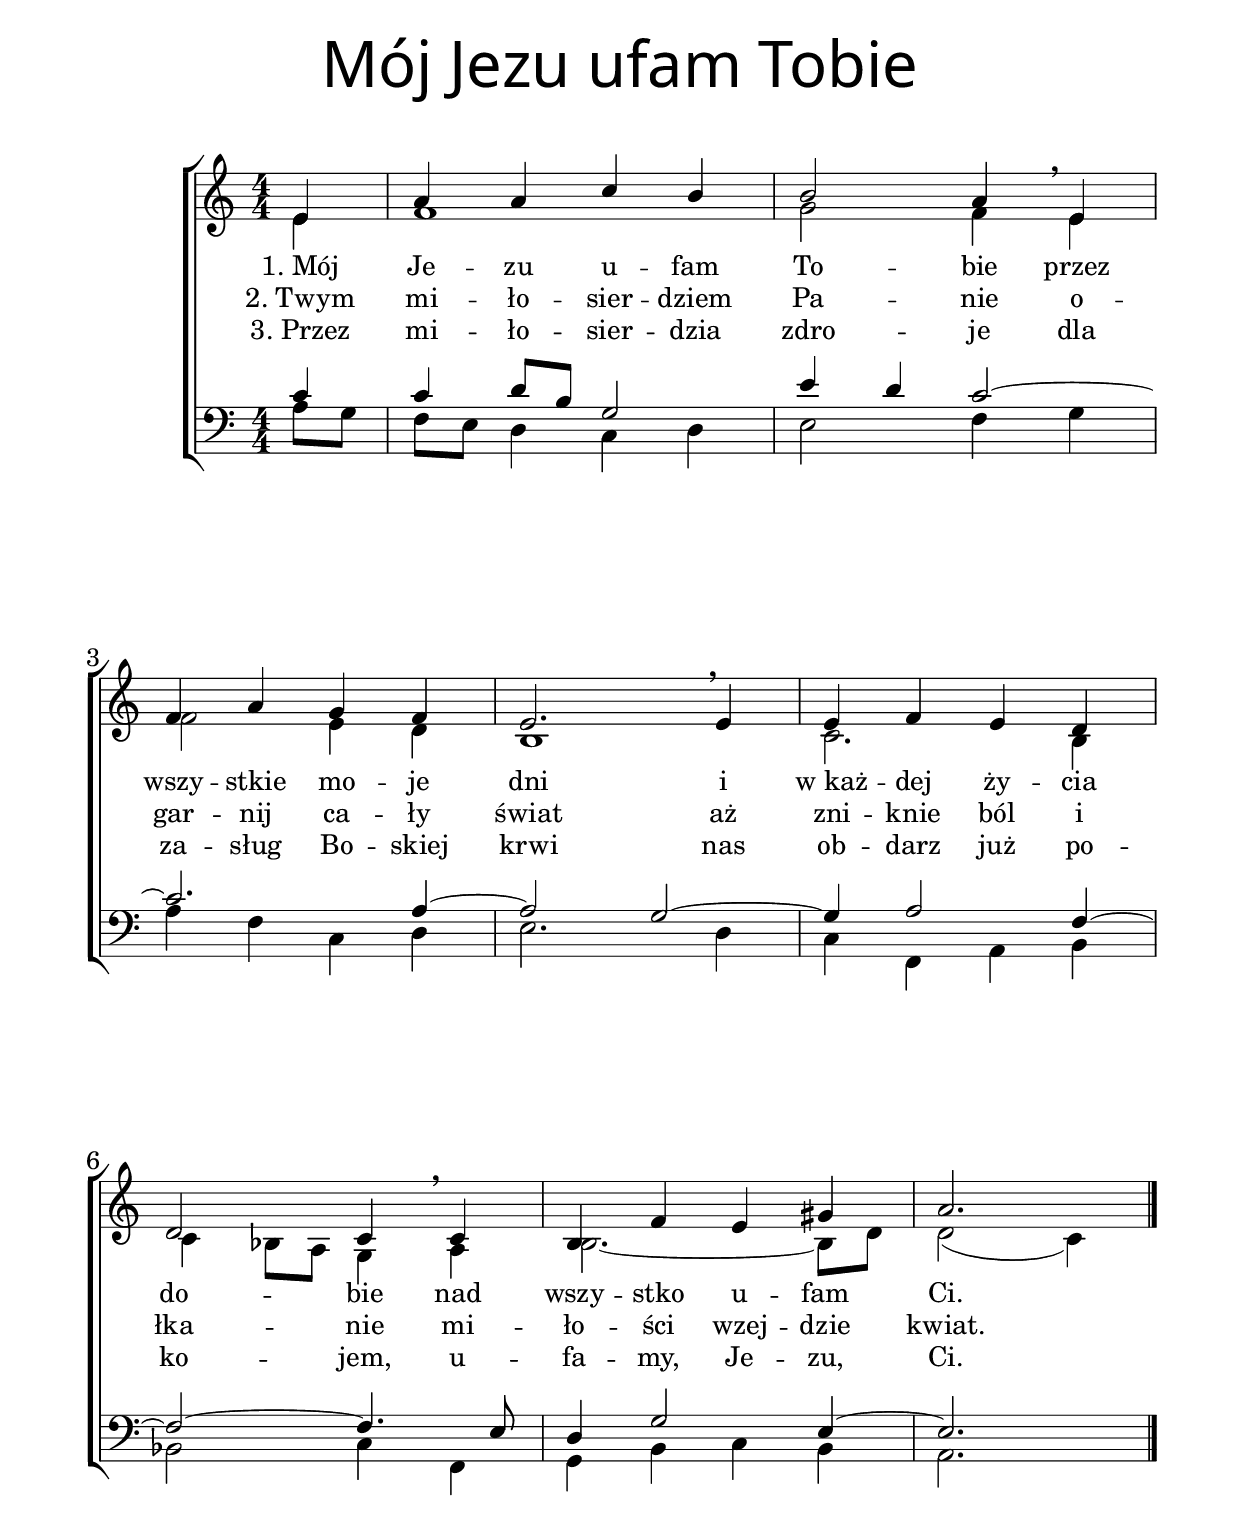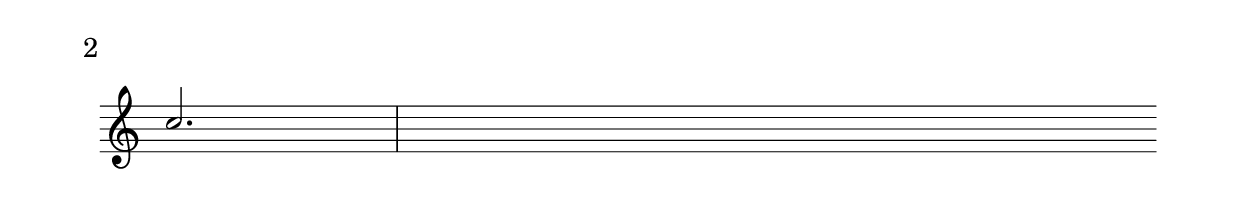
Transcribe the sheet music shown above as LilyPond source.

\version "2.18.2"

% Common definitions
% Based on a choral template by Samuel Speer
% http://samuelspeer.com/blog/2014/choral-scores-vii/

#(set-global-staff-size 18.5)
%#(set-global-staff-size 16.8)

\pointAndClickOff

\paper {

  paper-height = 29.7\cm
  paper-width = 21\cm %6.875\in %8.26
  
  top-margin = 0.5\in
  bottom-margin = 0.5\in
  left-margin = 0.55\in
  line-width = 7.16\in
  indent = 0.75\in
  short-indent = 0.115\in
  markup-system-spacing #'padding = #3
  top-system-spacing #'padding = #2.5
  top-markup-spacing #'padding = #5
  last-bottom-spacing #'basic-distance = #7
  last-bottom-spacing #'padding = #2.5

  #(define fonts
    (make-pango-font-tree
      "Neuton"
      "Ubuntu"
      "Luxi Mono"
       (/ staff-height pt 20)))

  %print-first-page-number = ##t
  %first-page-number = 3


  oddHeaderMarkup = \markup \fill-line {
      " "
      \on-the-fly #not-part-first-page \fromproperty #'header:instrument
      \fontsize #0.75
        \on-the-fly #print-page-number-check-first \fromproperty #'page:page-number-string
    }
  evenHeaderMarkup = \markup \fill-line {
      \fontsize #0.75
        \on-the-fly #print-page-number-check-first \fromproperty #'page:page-number-string
      \on-the-fly #not-part-first-page \fromproperty #'header:instrument
      " "
    }

  bookTitleMarkup = \markup {
    \override #'(baseline-skip . 3.5)
    \column {
      \fill-line { \fromproperty #'header:dedication }
      \override #'(baseline-skip . 3.5)
      \column {
        \fill-line {
          \fontsize #8 \override #'(font-name . "Neuton Light")
          \fromproperty #'header:title
        }
        \fill-line {
          \large \bold
          \fromproperty #'header:subtitle
        }
        \fill-line {
          \large \fromproperty #'header:subsubtitle
        }
      }
      \override #'(baseline-skip . 2.2)
      \column {
        \vspace #0.5
        \fill-line {
          \fromproperty #'header:poet
          \fromproperty #'header:composer
        }
        \fill-line {
          \smaller \fromproperty #'header:poetyear
          \smaller \fromproperty #'header:composeryear
        }
      }
    }
  }

}

\header {
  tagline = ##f
}

\layout {

  \context { \Lyrics
    \override LyricText #'font-size = #0.75
    \override LyricHyphen #'minimum-distance = #1
  }

  \context { \Score
    \override BarLine #'hair-thickness = 1.5
    \override BarLine #'thick-thickness = 4.4
    \override BarLine #'kern = 1.75
    \override BarLine #'space-alist #'time-signature =
      #'(extra-space . 0.4)
    \override Beam #'beam-thickness = #0.56
    \override BarNumber #'font-size = #0.1
    \override MetronomeMark #'padding = #2
    \override MetronomeMark #'font-size = #1.5
    \override SystemStartBracket #'padding = #0.55
    markFormatter = #format-mark-box-alphabet
  }

  \context { \Staff
    \override StaffSymbol #'thickness = #0.8
    \override StaffSymbol #'ledger-line-thickness = #'(0.8 . 0.08)
    \override InstrumentName #'font-size = #-0.5
    \numericTimeSignature
  }

  \context { \ChoirStaff
    \override DynamicText #'font-size = #-1.25
    \override DynamicText #'direction = #UP
    \override DynamicLineSpanner #'direction = #UP
    \override StaffGrouper #'staff-staff-spacing
      #'basic-distance = #13.5
    \override StaffGrouper #'staff-staff-spacing
      #'stretchability = #4
    \override StaffGrouper #'staffgroup-staff-spacing
      #'basic-distance = #12.5
    \override StaffGrouper #'staffgroup-staff-spacing
      #'stretchability = #4
  }

  \context { \PianoStaff
    instrumentName = "Organy"
    \override InstrumentName #'baseline-skip = 2.2
  }

}


#(set-global-staff-size 22)

\header {
	title = "Mój Jezu ufam Tobie"
}

sopNotes = \relative c' {

\partial 4 e4

a a c b b2 a4 \breathe
e f a g f e2. \breathe

e4 e f e d d2 c4 \breathe c
b f' e gis a2.
\bar "|." \pageBreak c
}

altNotes = \relative c' {

e4 f1 g2 f4 e 
f2 e4 d b1
c2. b4 c bes8 a g4 a 
b2.~b8 d d2( c4)
}

tenNotes = \relative c' {

c4 c d8 b g2 
e'4 d c2~c2. a4~a2
g~g4 a2 f4~f2~f4. e8
d4 g2 e4~e2.
}

basNotes = \relative c' {

a8 g
f e d4 c d 
e2 f4 g \break
a f c d
e2. d4 
c f, a b \break
bes2 c4 f,
g b c b 
a2.
}

lyricsA = \lyricmode {

"1. Mój" Je -- zu u -- fam To -- bie
przez wszy -- stkie mo -- je dni
i "w każ" -- dej ży -- cia do -- bie
nad wszy -- stko u -- fam Ci.
}

lyricsB = \lyricmode {
"2. Twym" mi -- ło -- sier -- dziem Pa -- nie
o -- gar -- nij ca -- ły świat
aż zni -- knie ból i łka -- nie
mi -- ło -- ści wzej -- dzie kwiat.
}

lyricsC = \lyricmode {
"3. Przez" mi -- ło -- sier -- dzia zdro -- je
dla za -- sług Bo -- skiej krwi 
nas ob -- darz już po -- ko -- jem,
u -- fa -- my, Je -- zu, Ci.
}

\score {
  <<
    \new ChoirStaff <<
      \new Staff <<
         \new Voice = Sop { \key c \major \voiceOne \sopNotes }
         \new Voice = Alt { \key c \major \voiceTwo \altNotes }
      >>
      \new Lyrics \lyricsto "Sop" \lyricsA
      \new Lyrics \lyricsto "Sop" \lyricsB
      \new Lyrics \lyricsto "Sop" \lyricsC
      \new Staff <<
         \clef bass
         \new Voice = Ten { \key c \major \voiceOne \tenNotes }
         \new Voice = Bas { \key c \major \voiceTwo \basNotes }
      >>
      %{
      \new Voice = Sop { 
        \set Staff.instrumentName = "Sopran"
        \time 4/4
        \key g \major 
        \sopNotes }
        \new Lyrics \lyricsto "Sop" \lyricsA
        \new Lyrics \lyricsto "Sop" \lyricsB
        \new Lyrics \lyricsto "Sop" \lyricsC
      \new Voice = Alt {
        \set Staff.instrumentName = "Alt"
        \key g \major
        \altNotes }
        \new Lyrics \lyricsto "Alt" \lyricsA
      \new Voice = Ten {
        \set Staff.instrumentName = "Tenor"
        \clef "treble_8"
        \key g \major
        \tenNotes }
        \new Lyrics \lyricsto "Ten" \lyricsA
      \new Voice = Bas {
        \set Staff.instrumentName = "Bas"
        \clef bass
        \key g \major
        \basNotes }
        \new Lyrics \lyricsto "Bas" \lyricsA
     %}
    >>
  >>

  \layout { }

}
